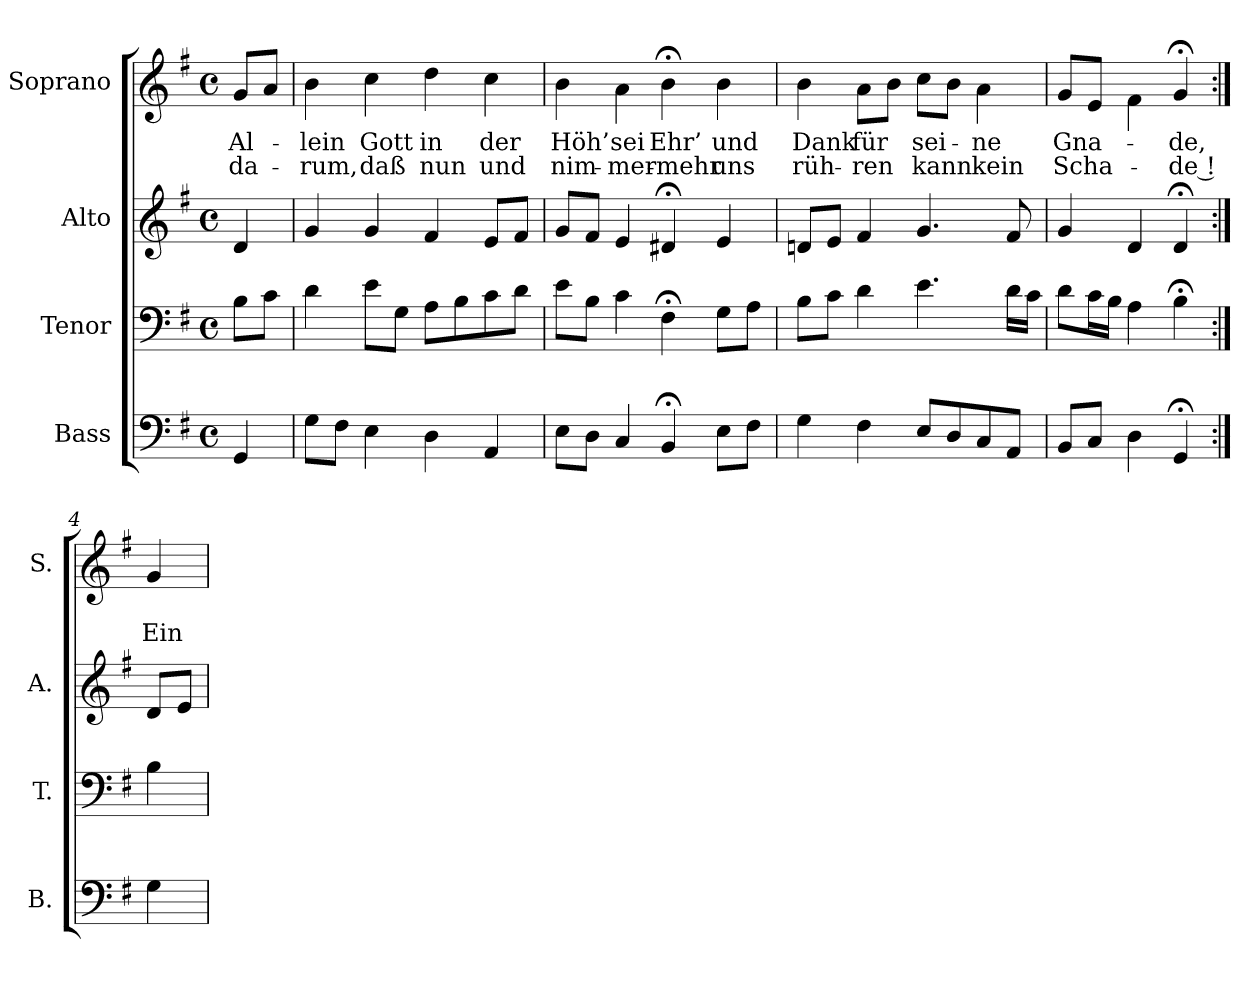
**kern	**kern	**kern	**kern	**text	**text
*part4	*part3	*part2	*part1	*part1	*part1
*staff4	*staff3	*staff2	*staff1	*staff1	*staff1
*I"Bass	*I"Tenor	*I"Alto	*I"Soprano	*	*
*I'B.	*I'T.	*I'A.	*I'S.	*	*
*clefF4	*clefF4	*clefG2	*clefG2	*	*
*k[f#]	*k[f#]	*k[f#]	*k[f#]	*	*
*G:	*G:	*G:	*G:	*	*
*M4/4	*M4/4	*M4/4	*M4/4	*	*
*met(c)	*met(c)	*met(c)	*met(c)	*	*
=	=	=	=	=	=
4GG/	8B\L	4d/	8g/L	Al-	da-
.	8c\J	.	8a/J	.	.
=1	=1	=1	=1	=1	=1
8G\L	4d\	4g/	4b\	-lein	-rum,
8F#\J	.	.	.	.	.
4E\	8e\L	4g/	4cc\	Gott	daß
.	8G\J	.	.	.	.
4D\	8A\L	4f#/	4dd\	in	nun
.	8B\	.	.	.	.
4AA/	8c\	8e/L	4cc\	der	und
.	8d\J	8f#/J	.	.	.
=2	=2	=2	=2	=2	=2
8E\L	8e\L	8g/L	4b\	Höh’	nim-
8D\J	8B\J	8f#/J	.	.	.
4C/	4c\	4e/	4a\	sei	-mer-
4BB;</	4F#;<\	4d#X;</	4b;<\	Ehr’	-mehr
8E\L	8G\L	4e/	4b\	und	uns
8F#\J	8A\J	.	.	.	.
=3	=3	=3	=3	=3	=3
4G\	8B\L	8dn/L	4b\	Dank	rüh-
.	8c\J	8e/J	.	.	.
4F#\	4d\	4f#/	8a\L	für	-ren
.	.	.	8b\J	.	.
8E/L	4.e\	4.g/	8cc\L	sei-	kann
8D/	.	.	8b\J	.	.
8C/	.	.	4a\	-ne	kein
8AA/J	16d\LL	8f#/	.	.	.
.	16c\JJ	.	.	.	.
=4	=4	=4	=4	=4	=4
8BB/L	8d\L	4g/	8g/L	Gna-	Scha-
8C/J	16c\L	.	8e/J	.	.
.	16B\JJ	.	.	.	.
4D\	4A\	4d/	4f#\	.	.
4GG;</	4B;<\	4d;</	4g;</	-de,	-de !
!!LO:LB:g=z
=4a:|!	=4a:|!	=4a:|!	=4a:|!	=4a:|!	=4a:|!
4G\	4B\	8d/L	4g/	.	Ein
.	.	8e/J	.	.	.
=	=	=	=	=	=
*-	*-	*-	*-	*-	*-
